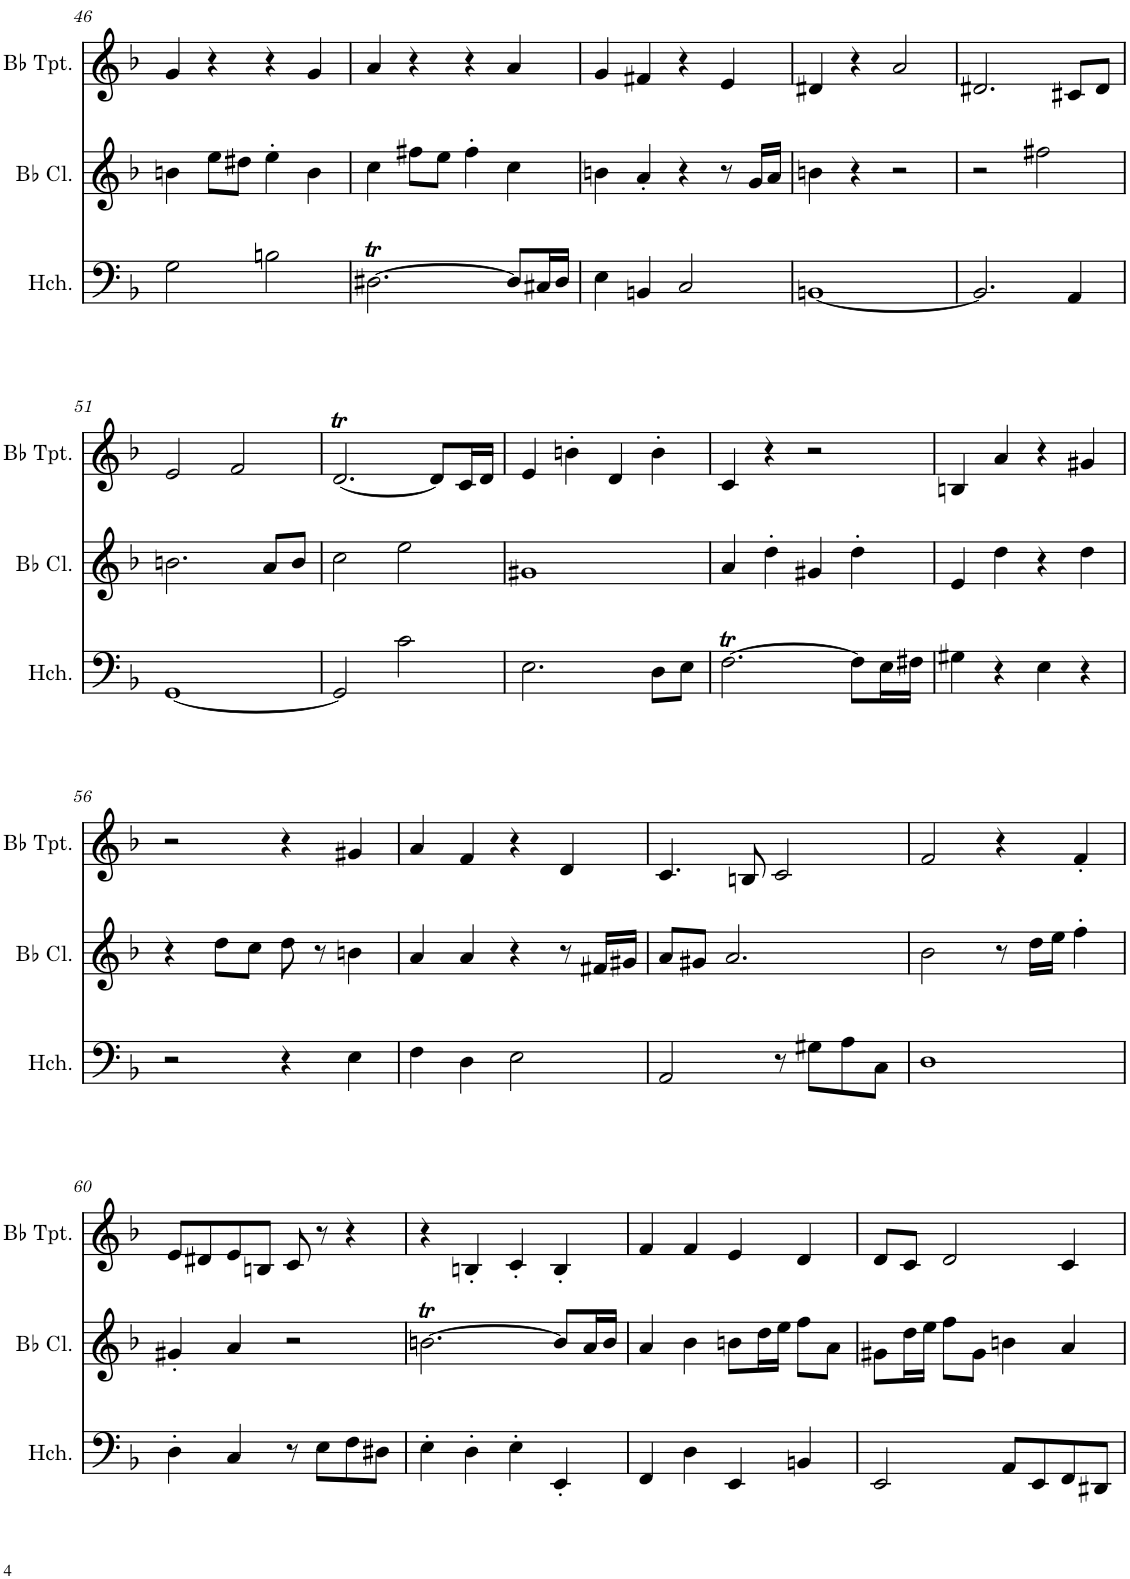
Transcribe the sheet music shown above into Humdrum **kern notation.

**kern	**kern	**kern
*part3	*part2	*part1
*staff3	*staff2	*staff1
*I"Harpsichord	*I"Bb Clarinet	*I"Bb Trumpet
*I'Hch.	*I'Bb Cl.	*I'Bb Tpt.
!!LO:PB:g=z
*clefF4	*clefG2	*clefG2
*	*ITrd1c2	*ITrd1c2
*k[b-]	*k[b-]	*k[b-]
*M4/4	*M4/4	*M4/4
=46	=46	=46
2G\	4bn\	4g/
.	8ee\L	4r
.	8dd#X\J	.
2Bn\	4ee'\	4r
.	4b\	4g/
=47	=47	=47
[2.D#Xt\	4cc\	4a/
.	8ff#X\L	4r
.	8ee\J	.
.	4ff#'\	4r
8D#/L]	4cc\	4a/
16C#X/L	.	.
16D#/JJ	.	.
=48	=48	=48
4E\	4bn\	4g/
4BBn/	4a'/	4f#X/
2C/	4r	4r
.	8r	4e/
.	16g/LL	.
.	16a/JJ	.
=49	=49	=49
[1BBn	4bn\	4d#X/
.	4r	4r
.	2r	2a/
=50	=50	=50
2.BB/]	2r	2.d#X/
.	2ff#X\	.
4AA/	.	8c#X/L
.	.	8d#/J
!!LO:LB:g=z
=51	=51	=51
[1GG	2.bn\	2e/
.	.	2f/
.	8a/L	.
.	8b/J	.
=52	=52	=52
2GG/]	2cc\	[2.dT/
2c\	2ee\	.
.	.	8d/L]
.	.	16c/L
.	.	16d/JJ
=53	=53	=53
2.E\	1g#X	4e/
.	.	4bn'\
.	.	4d/
8D\L	.	4b'\
8E\J	.	.
=54	=54	=54
[2.FT\	4a/	4c/
.	4dd'\	4r
.	4g#X/	2r
8F\L]	4dd'\	.
16E\L	.	.
16F#X\JJ	.	.
=55	=55	=55
4G#X\	4e/	4Bn/
4r	4dd\	4a/
4E\	4r	4r
4r	4dd\	4g#X/
!!LO:LB:g=z
=56	=56	=56
2r	4r	2r
.	8dd\L	.
.	8cc\J	.
4r	8dd\	4r
.	8r	.
4E\	4bn\	4g#X/
=57	=57	=57
4F\	4a/	4a/
4D\	4a/	4f/
2E\	4r	4r
.	8r	4d/
.	16f#X/LL	.
.	16g#X/JJ	.
=58	=58	=58
2AA/	8a/L	4.c/
.	8g#X/J	.
.	2.a/	.
.	.	8Bn/
8r	.	2c/
8G#X\L	.	.
8A\	.	.
8C\J	.	.
=59	=59	=59
1D	2b-\	2f/
.	8r	4r
.	16dd\LL	.
.	16ee\JJ	.
.	4ff'\	4f'/
!!LO:LB:g=z
=60	=60	=60
4D'\	4g#X'/	8e/L
.	.	8d#X/
4C/	4a/	8e/
.	.	8Bn/J
8r	2r	8c/
8E\L	.	8r
8F\	.	4r
8D#X\J	.	.
=61	=61	=61
4E'\	[2.bnt\	4r
4D'\	.	4Bn'/
4E'\	.	4c'/
4EE'/	8b/L]	4B'/
.	16a/L	.
.	16b/JJ	.
=62	=62	=62
4FF/	4a/	4f/
4D\	4b-\	4f/
4EE/	8bn\L	4e/
.	16dd\L	.
.	16ee\JJ	.
4BBn/	8ff\L	4d/
.	8a\J	.
=63	=63	=63
2EE/	8g#X\L	8d/L
.	16dd\L	8c/J
.	16ee\JJ	.
.	8ff\L	2d/
.	8g#\J	.
8AA/L	4bn\	.
8EE/	.	.
8FF/	4a/	4c/
8DD#X/J	.	.
=	=	=
*-	*-	*-
